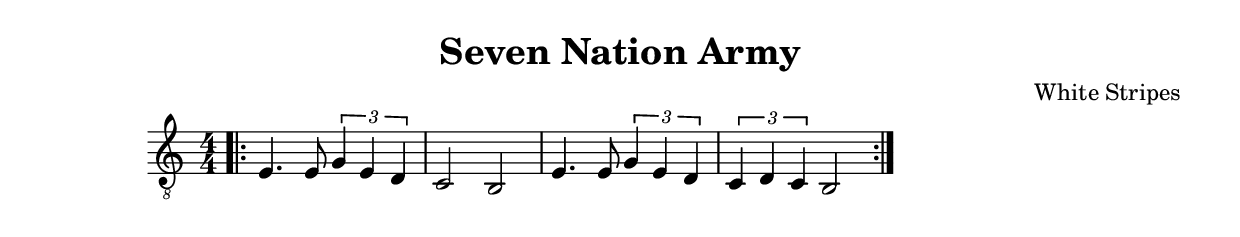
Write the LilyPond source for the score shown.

\header {
  title = "Seven Nation Army"
  composer = "White Stripes"
}

\score {
  \relative c {
    \clef "treble_8"

    \numericTimeSignature
    \time 4/4

    \bar ".|:"

    e4. e8 \tuplet 3/2 { g4 e4 d4 }

    c2 b2 

    e4. e8 \tuplet 3/2 { g4 e4 d4 }

    \tuplet 3/2 { c4 d4 c4 } b2

    \bar ":|."
  }

  \layout {}
  \midi {}
}